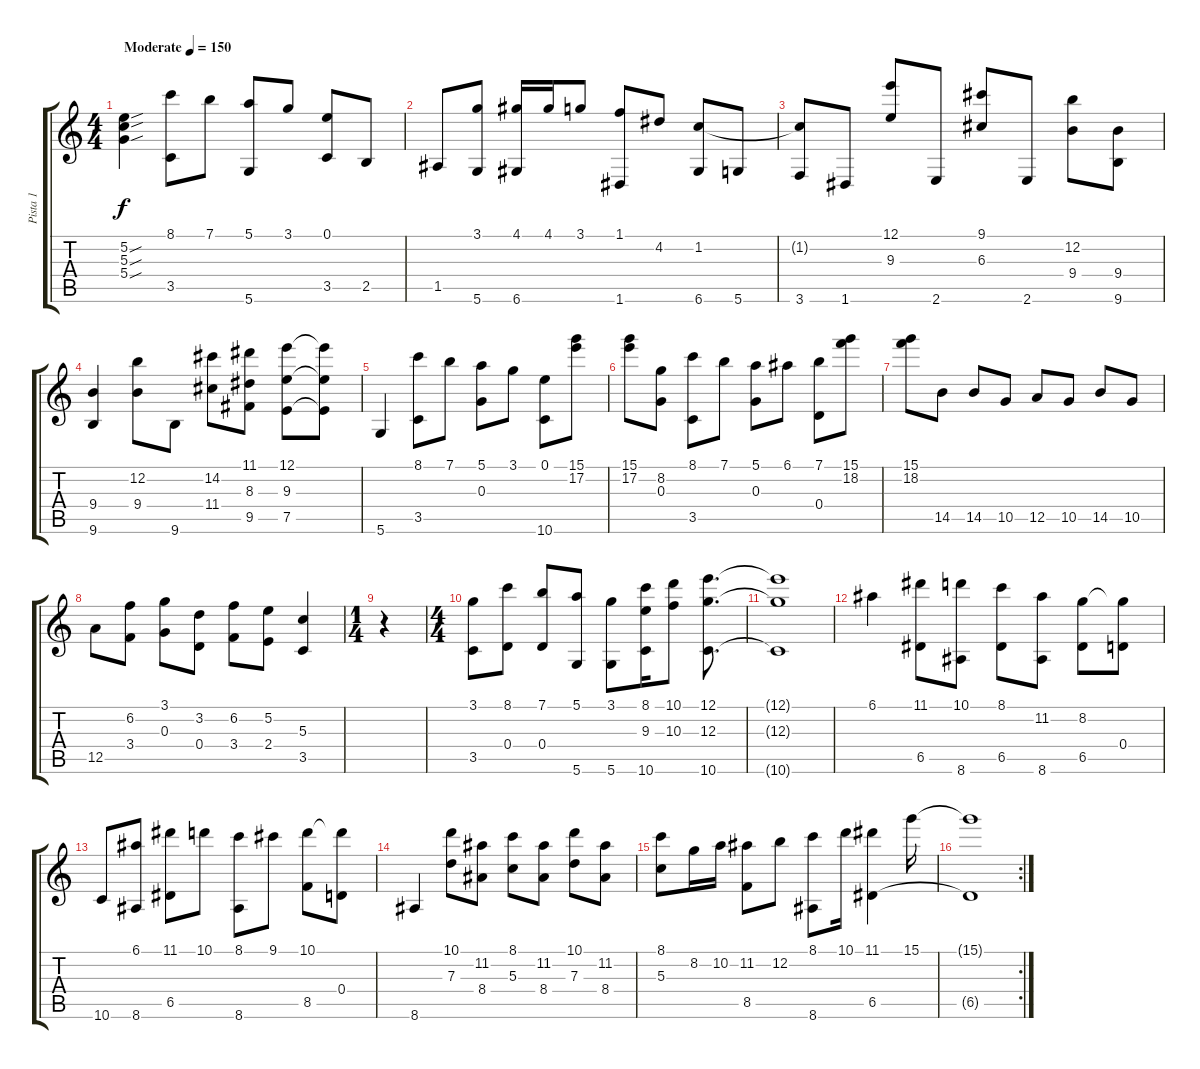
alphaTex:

\track ("Pista 1" "Pista 1") {instrument electricguitarjazz}
\staff {score tabs}
\tuning (E4 B3 G3 D3 A2 D2) {hide}
\ts (4 4)
\tempo (150 "Moderate")
\clef g2
\ks c
(5.2{sou} 5.3{sou} 5.4{sou}).4{dy f instrument electricguitarjazz} (8.1 3.5).8 7.1.8 (5.1 5.6).8 3.1.8 (0.1 3.5).8 2.5.8 |
1.5.8 (3.1 5.6).8 (4.1 6.6).16 4.1.16 3.1.8 (1.1 1.6).8 4.2.8 (1.2 6.6).8 5.6.8 |
(1.2{t} 3.6).8 1.6.8 (12.1 9.3).8 2.6.8 (9.1 6.3).8 2.6.8 (12.2 9.4).8 (9.4 9.6).8 |
(9.4 9.6).4 (12.2 9.4).8 9.6.8 (14.2 11.4).8 (11.1 8.3 9.5).8 (12.1 9.3 7.5).8 (12.1{t} 9.3{t} 7.5{t}).8 |
5.6.4 (8.1 3.5).8 7.1.8 (5.1 0.3).8 3.1.8 (0.1 10.6).8 (15.1 17.2).8 |
(15.1 17.2).8 (8.2 0.3).8 (8.1 3.5).8 7.1.8 (5.1 0.3).8 6.1.8 (7.1 0.4).8 (15.1 18.2).8 |
(15.1 18.2).8 14.5.8 14.5.8 10.5.8 12.5.8 10.5.8 14.5.8 10.5.8 |
12.5.8 (6.2 3.4).8 (3.1 0.3).8 (3.2 0.4).8 (6.2 3.4).8 (5.2 2.4).8 (5.3 3.5).4 |
\ts (1 4)
r.4 |
\ts (4 4)
(3.1 3.5).8 (8.1 0.4).8 (7.1 0.4).8 (5.1 5.6).8 (3.1 5.6).8 (8.1 9.3 10.6).16 (10.1 10.3).8 (12.1 12.3 10.6).8{d} |
(12.1{t} 12.3{t} 10.6{t}).1 |
6.1.4 (11.1 6.5).8 (10.1 8.6).8 (8.1 6.5).8 (11.2 8.6).8 (8.2 6.5).8 (8.2{t} 0.4).8 |
10.6.8 (6.1 8.6).8 (11.1 6.5).8 10.1.8 (8.1 8.6).8 9.1.8 (10.1 8.5).8 (10.1{t} 0.4).8 |
8.6.4 (10.1 7.3).8 (11.2 8.4).8 (8.1 5.3).8 (11.2 8.4).8 (10.1 7.3).8 (11.2 8.4).8 |
(8.1 5.3).8 8.2.16 10.2.16 (11.2 8.5).8 12.2.8 (8.1 8.6).8 10.1.16 (11.1 6.5).4 15.1.16 |
\rc 2
(15.1{t} 6.5{t}).1
